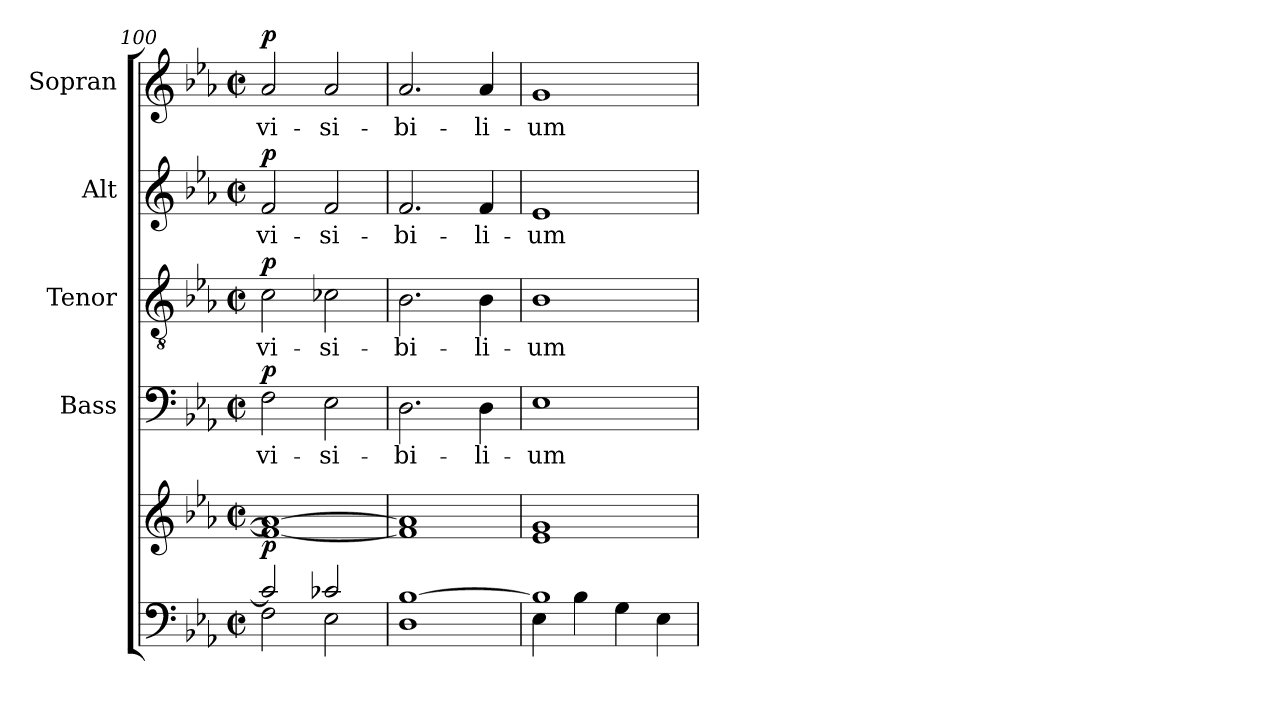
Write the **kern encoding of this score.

**kern	**kern	**dynam	**kern	**text	**dynam	**kern	**text	**dynam	**kern	**text	**dynam	**kern	**text	**dynam
*part5	*part5	*part5	*part4	*part4	*part4	*part3	*part3	*part3	*part2	*part2	*part2	*part1	*part1	*part1
*staff6	*staff5	*staff5/6	*staff4	*staff4	*staff4	*staff3	*staff3	*staff3	*staff2	*staff2	*staff2	*staff1	*staff1	*staff1
*	*	*	*I"Bass	*	*	*I"Tenor	*	*	*I"Alt	*	*	*I"Sopran	*	*
*	*	*	*I'B.	*	*	*I'T.	*	*	*I'A.	*	*	*I'S.	*	*
*clefF4	*clefG2	*	*clefF4	*	*	*clefGv2	*	*	*clefG2	*	*	*clefG2	*	*
*k[b-e-a-]	*k[b-e-a-]	*	*k[b-e-a-]	*	*	*k[b-e-a-]	*	*	*k[b-e-a-]	*	*	*k[b-e-a-]	*	*
*E-:	*E-:	*	*E-:	*	*	*E-:	*	*	*E-:	*	*	*E-:	*	*
*M2/2	*M2/2	*	*M2/2	*	*	*M2/2	*	*	*M2/2	*	*	*M2/2	*	*
*met(c|)	*met(c|)	*	*met(c|)	*	*	*met(c|)	*	*	*met(c|)	*	*	*met(c|)	*	*
=100	=100	=100	=100	=100	=100	=100	=100	=100	=100	=100	=100	=100	=100	=100
*^	*^	*	*	*	*	*	*	*	*	*	*	*	*	*
!	!	!	!	!LO:DY:b	!	!LO:LY:b	!LO:DY:a	!	!LO:LY:b	!LO:DY:a	!	!LO:LY:b	!LO:DY:a	!	!LO:LY:b	!LO:DY:a
2c/]	2F\	1a-_	1f_	p	2F\	vi-	p	2c\	vi-	p	2f/	vi-	p	2a-/	vi-	p
!	!	!	!	!	!	!LO:LY:b	!	!	!LO:LY:b	!	!	!LO:LY:b	!	!	!LO:LY:b	!
2c-X/	2E-\	.	.	.	2E-\	-si-	.	2c-X\	-si-	.	2f/	-si-	.	2a-/	-si-	.
=101	=101	=101	=101	=101	=101	=101	=101	=101	=101	=101	=101	=101	=101	=101	=101	=101
!	!	!	!	!	!	!LO:LY:b	!	!	!LO:LY:b	!	!	!LO:LY:b	!	!	!LO:LY:b	!
[>1B-	1D	1a-]	1f]	.	2.D\	-bi-	.	2.B-\	-bi-	.	2.f/	-bi-	.	2.a-/	-bi-	.
!	!	!	!	!	!	!LO:LY:b	!	!	!LO:LY:b	!	!	!LO:LY:b	!	!	!LO:LY:b	!
.	.	.	.	.	4D\	-li-	.	4B-\	-li-	.	4f/	-li-	.	4a-/	-li-	.
!!LO:LB:g=z
=102	=102	=102	=102	=102	=102	=102	=102	=102	=102	=102	=102	=102	=102	=102	=102	=102
!	!	!	!	!	!	!LO:LY:b	!	!	!LO:LY:b	!	!	!LO:LY:b	!	!	!LO:LY:b	!
1B-]	4E-\	1g	1e-	.	1E-	-um	.	1B-	-um	.	1e-	-um	.	1g	-um	.
.	4B-\	.	.	.	.	.	.	.	.	.	.	.	.	.	.	.
.	4G\	.	.	.	.	.	.	.	.	.	.	.	.	.	.	.
.	4E-\	.	.	.	.	.	.	.	.	.	.	.	.	.	.	.
*v	*v	*	*	*	*	*	*	*	*	*	*	*	*	*	*	*
*	*v	*v	*	*	*	*	*	*	*	*	*	*	*	*	*
=	=	=	=	=	=	=	=	=	=	=	=	=	=	=
*-	*-	*-	*-	*-	*-	*-	*-	*-	*-	*-	*-	*-	*-	*-
